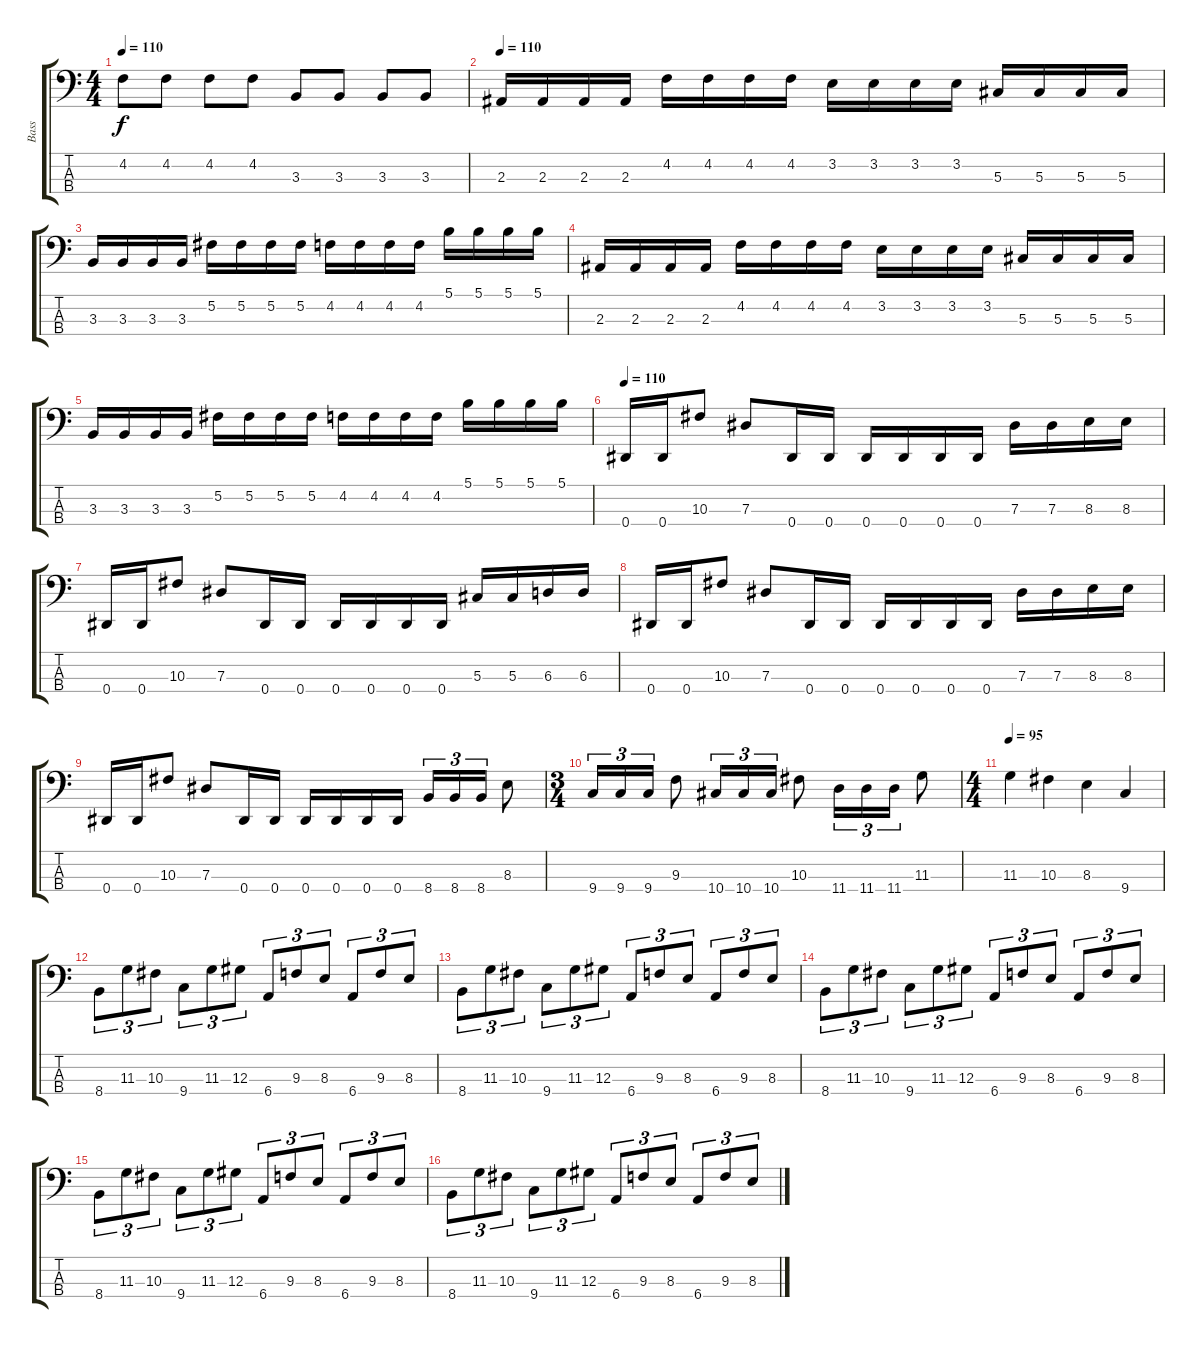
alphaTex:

\track ("Bass" "Bass") {instrument electricbasspick}
\staff {score tabs}
\tuning (Gb2 Db2 Ab1 Eb1) {hide}
\ts (4 4)
\tempo 110
\clef f4
\ks c
4.2.8{dy f} 4.2.8 4.2.8 4.2.8 3.3.8 3.3.8 3.3.8 3.3.8 |
\tempo 110
2.3.16 2.3.16 2.3.16 2.3.16 4.2.16 4.2.16 4.2.16 4.2.16 3.2.16 3.2.16 3.2.16 3.2.16 5.3.16 5.3.16 5.3.16 5.3.16 |
3.3.16 3.3.16 3.3.16 3.3.16 5.2.16 5.2.16 5.2.16 5.2.16 4.2.16 4.2.16 4.2.16 4.2.16 5.1.16 5.1.16 5.1.16 5.1.16 |
2.3.16 2.3.16 2.3.16 2.3.16 4.2.16 4.2.16 4.2.16 4.2.16 3.2.16 3.2.16 3.2.16 3.2.16 5.3.16 5.3.16 5.3.16 5.3.16 |
3.3.16 3.3.16 3.3.16 3.3.16 5.2.16 5.2.16 5.2.16 5.2.16 4.2.16 4.2.16 4.2.16 4.2.16 5.1.16 5.1.16 5.1.16 5.1.16 |
\tempo 110
0.4.16 0.4.16 10.3.8 7.3.8 0.4.16 0.4.16 0.4.16 0.4.16 0.4.16 0.4.16 7.3.16 7.3.16 8.3.16 8.3.16 |
0.4.16 0.4.16 10.3.8 7.3.8 0.4.16 0.4.16 0.4.16 0.4.16 0.4.16 0.4.16 5.3.16 5.3.16 6.3.16 6.3.16 |
0.4.16 0.4.16 10.3.8 7.3.8 0.4.16 0.4.16 0.4.16 0.4.16 0.4.16 0.4.16 7.3.16 7.3.16 8.3.16 8.3.16 |
0.4.16 0.4.16 10.3.8 7.3.8 0.4.16 0.4.16 0.4.16 0.4.16 0.4.16 0.4.16 8.4.16{tu (3 2)} 8.4.16{tu (3 2)} 8.4.16{tu (3 2)} 8.3.8 |
\ts (3 4)
9.4.16{tu (3 2)} 9.4.16{tu (3 2)} 9.4.16{tu (3 2)} 9.3.8 10.4.16{tu (3 2)} 10.4.16{tu (3 2)} 10.4.16{tu (3 2)} 10.3.8 11.4.16{tu (3 2)} 11.4.16{tu (3 2)} 11.4.16{tu (3 2)} 11.3.8 |
\ts (4 4)
\tempo 95
11.3.4 10.3.4 8.3.4 9.4.4 |
8.4.8{tu (3 2)} 11.3.8{tu (3 2)} 10.3.8{tu (3 2)} 9.4.8{tu (3 2)} 11.3.8{tu (3 2)} 12.3.8{tu (3 2)} 6.4.8{tu (3 2)} 9.3.8{tu (3 2)} 8.3.8{tu (3 2)} 6.4.8{tu (3 2)} 9.3.8{tu (3 2)} 8.3.8{tu (3 2)} |
8.4.8{tu (3 2)} 11.3.8{tu (3 2)} 10.3.8{tu (3 2)} 9.4.8{tu (3 2)} 11.3.8{tu (3 2)} 12.3.8{tu (3 2)} 6.4.8{tu (3 2)} 9.3.8{tu (3 2)} 8.3.8{tu (3 2)} 6.4.8{tu (3 2)} 9.3.8{tu (3 2)} 8.3.8{tu (3 2)} |
8.4.8{tu (3 2)} 11.3.8{tu (3 2)} 10.3.8{tu (3 2)} 9.4.8{tu (3 2)} 11.3.8{tu (3 2)} 12.3.8{tu (3 2)} 6.4.8{tu (3 2)} 9.3.8{tu (3 2)} 8.3.8{tu (3 2)} 6.4.8{tu (3 2)} 9.3.8{tu (3 2)} 8.3.8{tu (3 2)} |
8.4.8{tu (3 2)} 11.3.8{tu (3 2)} 10.3.8{tu (3 2)} 9.4.8{tu (3 2)} 11.3.8{tu (3 2)} 12.3.8{tu (3 2)} 6.4.8{tu (3 2)} 9.3.8{tu (3 2)} 8.3.8{tu (3 2)} 6.4.8{tu (3 2)} 9.3.8{tu (3 2)} 8.3.8{tu (3 2)} |
8.4.8{tu (3 2)} 11.3.8{tu (3 2)} 10.3.8{tu (3 2)} 9.4.8{tu (3 2)} 11.3.8{tu (3 2)} 12.3.8{tu (3 2)} 6.4.8{tu (3 2)} 9.3.8{tu (3 2)} 8.3.8{tu (3 2)} 6.4.8{tu (3 2)} 9.3.8{tu (3 2)} 8.3.8{tu (3 2)}
